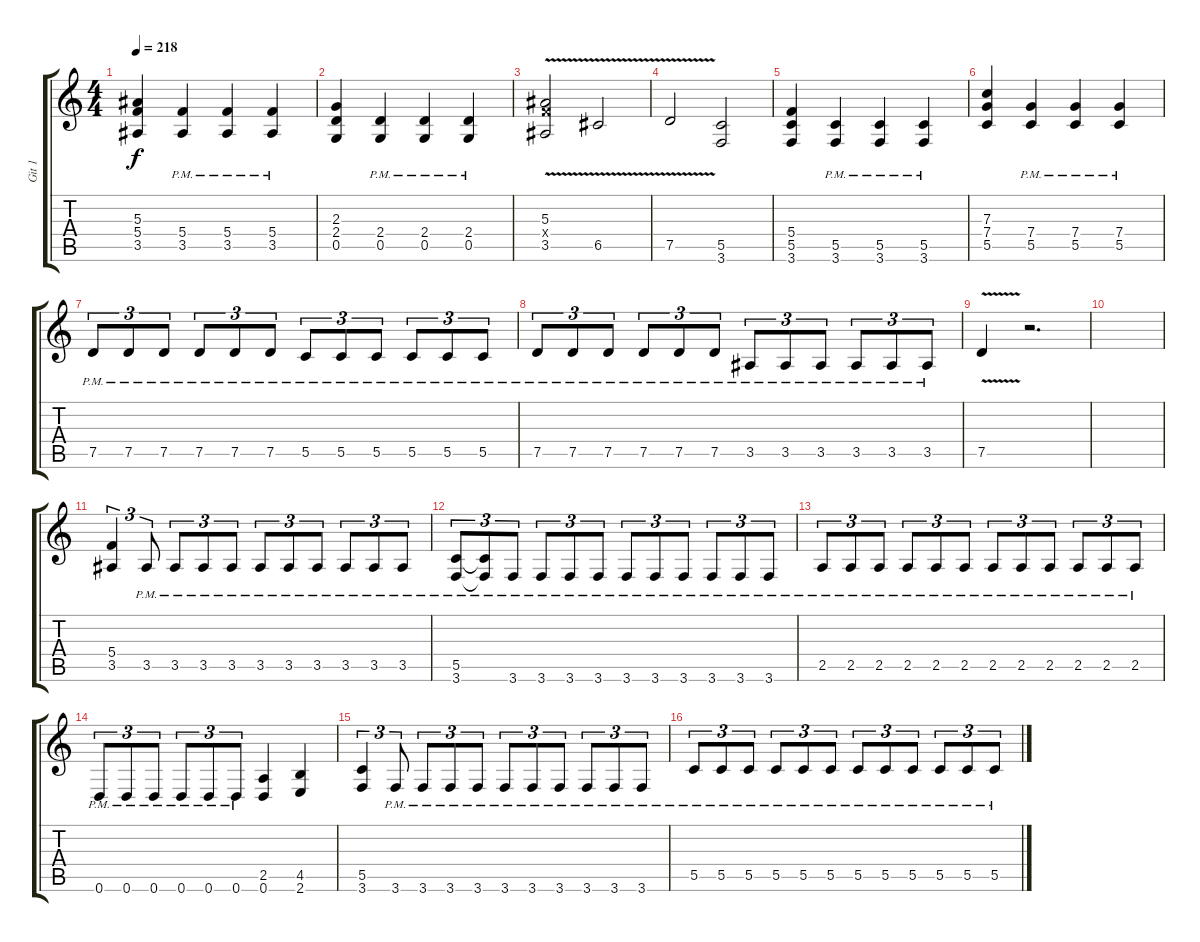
\track ("Git 1" "Git 1") {instrument distortionguitar}
\staff {score tabs}
\tuning (D4 A3 F3 C3 G2 D2) {hide}
\ts (4 4)
\tempo 218
\clef g2
\ks c
(5.3 5.4 3.5).4{dy f} (5.4{pm} 3.5{pm}).4 (5.4{pm} 3.5{pm}).4 (5.4{pm} 3.5{pm}).4 |
(2.3 2.4 0.5).4 (2.4{pm} 0.5{pm}).4 (2.4{pm} 0.5{pm}).4 (2.4{pm} 0.5{pm}).4 |
(5.3{v} 5.4{x} 3.5).2 6.5{v}.2 |
7.5{v}.2 (5.5 3.6).2 |
(5.4 5.5 3.6).4 (5.5{pm} 3.6{pm}).4 (5.5{pm} 3.6{pm}).4 (5.5{pm} 3.6{pm}).4 |
(7.3 7.4 5.5).4 (7.4{pm} 5.5{pm}).4 (7.4{pm} 5.5{pm}).4 (7.4{pm} 5.5{pm}).4 |
7.5{pm}.8{tu (3 2)} 7.5{pm}.8{tu (3 2)} 7.5{pm}.8{tu (3 2)} 7.5{pm}.8{tu (3 2)} 7.5{pm}.8{tu (3 2)} 7.5{pm}.8{tu (3 2)} 5.5{pm}.8{tu (3 2)} 5.5{pm}.8{tu (3 2)} 5.5{pm}.8{tu (3 2)} 5.5{pm}.8{tu (3 2)} 5.5{pm}.8{tu (3 2)} 5.5{pm}.8{tu (3 2)} |
7.5{pm}.8{tu (3 2)} 7.5{pm}.8{tu (3 2)} 7.5{pm}.8{tu (3 2)} 7.5{pm}.8{tu (3 2)} 7.5{pm}.8{tu (3 2)} 7.5{pm}.8{tu (3 2)} 3.5{pm}.8{tu (3 2)} 3.5{pm}.8{tu (3 2)} 3.5{pm}.8{tu (3 2)} 3.5{pm}.8{tu (3 2)} 3.5{pm}.8{tu (3 2)} 3.5{pm}.8{tu (3 2)} |
7.5{v}.4 r.2{d} |
|
(5.4 3.5).4{tu (3 2)} 3.5{pm}.8{tu (3 2)} 3.5{pm}.8{tu (3 2)} 3.5{pm}.8{tu (3 2)} 3.5{pm}.8{tu (3 2)} 3.5{pm}.8{tu (3 2)} 3.5{pm}.8{tu (3 2)} 3.5{pm}.8{tu (3 2)} 3.5{pm}.8{tu (3 2)} 3.5{pm}.8{tu (3 2)} 3.5{pm}.8{tu (3 2)} |
(5.5 3.6{pm}).8{tu (3 2)} (5.5{t} 3.6{pm t}).8{tu (3 2)} 3.6{pm}.8{tu (3 2)} 3.6{pm}.8{tu (3 2)} 3.6{pm}.8{tu (3 2)} 3.6{pm}.8{tu (3 2)} 3.6{pm}.8{tu (3 2)} 3.6{pm}.8{tu (3 2)} 3.6{pm}.8{tu (3 2)} 3.6{pm}.8{tu (3 2)} 3.6{pm}.8{tu (3 2)} 3.6{pm}.8{tu (3 2)} |
2.5{pm}.8{tu (3 2)} 2.5{pm}.8{tu (3 2)} 2.5{pm}.8{tu (3 2)} 2.5{pm}.8{tu (3 2)} 2.5{pm}.8{tu (3 2)} 2.5{pm}.8{tu (3 2)} 2.5{pm}.8{tu (3 2)} 2.5{pm}.8{tu (3 2)} 2.5{pm}.8{tu (3 2)} 2.5{pm}.8{tu (3 2)} 2.5{pm}.8{tu (3 2)} 2.5{pm}.8{tu (3 2)} |
0.6{pm}.8{tu (3 2)} 0.6{pm}.8{tu (3 2)} 0.6{pm}.8{tu (3 2)} 0.6{pm}.8{tu (3 2)} 0.6{pm}.8{tu (3 2)} 0.6{pm}.8{tu (3 2)} (2.5 0.6).4 (4.5 2.6).4 |
(5.5 3.6).4{tu (3 2)} 3.6{pm}.8{tu (3 2)} 3.6{pm}.8{tu (3 2)} 3.6{pm}.8{tu (3 2)} 3.6{pm}.8{tu (3 2)} 3.6{pm}.8{tu (3 2)} 3.6{pm}.8{tu (3 2)} 3.6{pm}.8{tu (3 2)} 3.6{pm}.8{tu (3 2)} 3.6{pm}.8{tu (3 2)} 3.6{pm}.8{tu (3 2)} |
5.5{pm}.8{tu (3 2)} 5.5{pm}.8{tu (3 2)} 5.5{pm}.8{tu (3 2)} 5.5{pm}.8{tu (3 2)} 5.5{pm}.8{tu (3 2)} 5.5{pm}.8{tu (3 2)} 5.5{pm}.8{tu (3 2)} 5.5{pm}.8{tu (3 2)} 5.5{pm}.8{tu (3 2)} 5.5{pm}.8{tu (3 2)} 5.5{pm}.8{tu (3 2)} 5.5{pm}.8{tu (3 2)}
